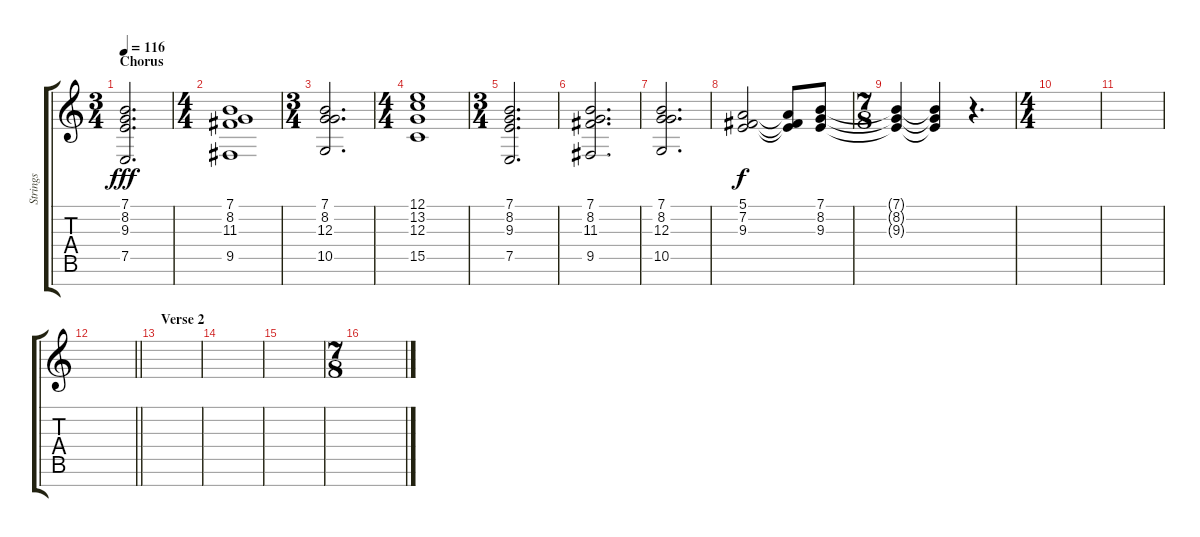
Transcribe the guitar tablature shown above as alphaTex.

\track ("Strings" "Strings") {instrument drawbarorgan}
\staff {score tabs}
\tuning (E4 B3 G3 D3 A2 E2 B1) {hide}
\ts (3 4)
\section ("" "Chorus")
\tempo 116
\clef g2
\ks c
(7.1 8.2 9.3 7.5).2{d dy fff} |
\ts (4 4)
(7.1 8.2 11.3 9.5).1 |
\ts (3 4)
(7.1 8.2 12.3 10.5).2{d} |
\ts (4 4)
(12.1 13.2 12.3 15.5).1 |
\ts (3 4)
(7.1 8.2 9.3 7.5).2{d} |
(7.1 8.2 11.3 9.5).2{d} |
(7.1 8.2 12.3 10.5).2{d} |
(5.1 7.2 9.3).2{dy f} (5.1{t} 7.2{t} 9.3{t}).8 (7.1 8.2 9.3).8 |
\ts (7 8)
(7.1{t} 8.2{t} 9.3{t}).4 (7.1{t} 8.2{t} 9.3{t}).4 r.4{d} |
\ts (4 4)
|
|
\barLineRight lightlight
|
\section ("" "Verse 2")
|
|
|
\ts (7 8)
